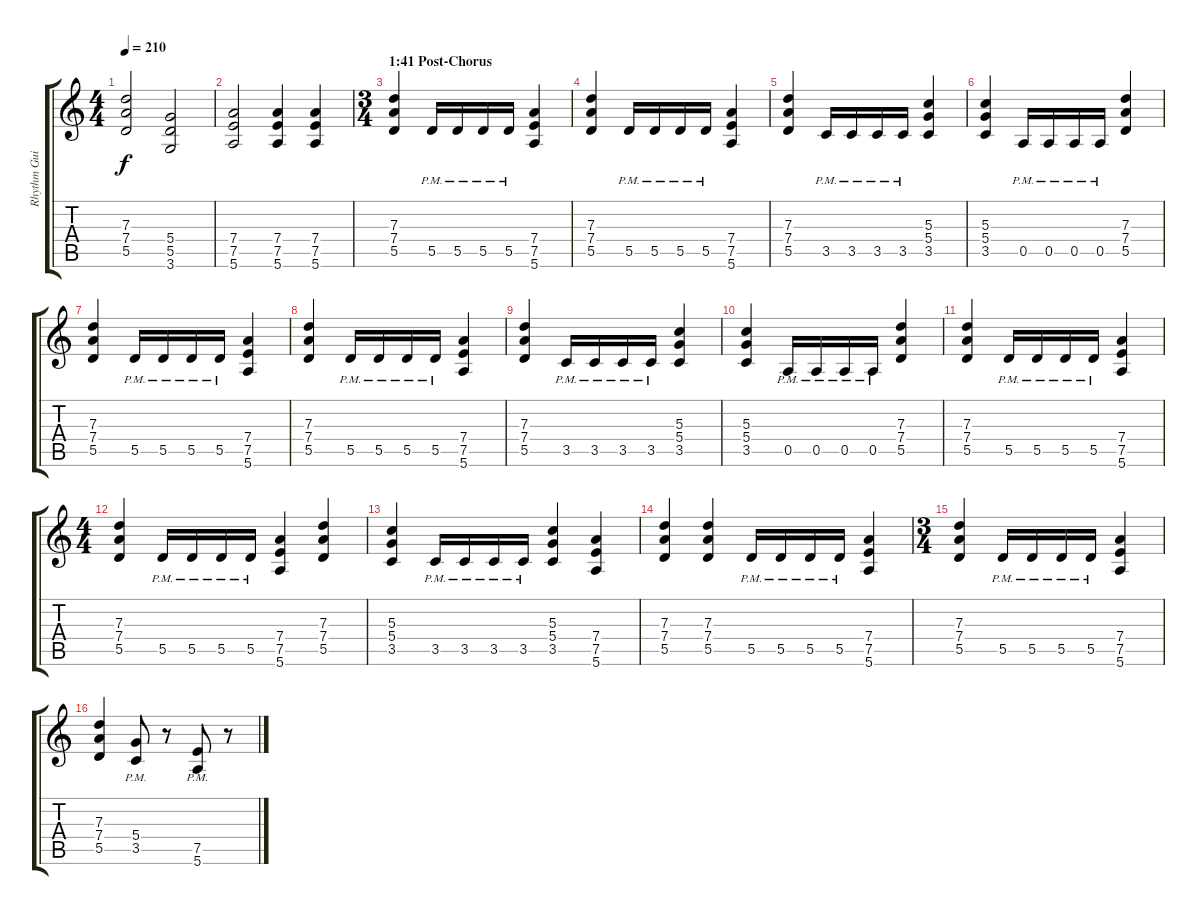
\track ("Rhythm Guitar Right" "Rhythm Gui") {instrument distortionguitar}
\staff {score tabs}
\tuning (E4 B3 G3 D3 A2 E2) {hide}
\ts (4 4)
\tempo 210
\clef g2
\ks c
(7.3 7.4 5.5).2{dy f} (5.4 5.5 3.6).2 |
(7.4 7.5 5.6).2 (7.4 7.5 5.6).4 (7.4 7.5 5.6).4 |
\ts (3 4)
\section ("" "1:41 Post-Chorus")
(7.3 7.4 5.5).4 5.5{pm}.16 5.5{pm}.16 5.5{pm}.16 5.5{pm}.16 (7.4 7.5 5.6).4 |
(7.3 7.4 5.5).4 5.5{pm}.16 5.5{pm}.16 5.5{pm}.16 5.5{pm}.16 (7.4 7.5 5.6).4 |
(7.3 7.4 5.5).4 3.5{pm}.16 3.5{pm}.16 3.5{pm}.16 3.5{pm}.16 (5.3 5.4 3.5).4 |
(5.3 5.4 3.5).4 0.5{pm}.16 0.5{pm}.16 0.5{pm}.16 0.5{pm}.16 (7.3 7.4 5.5).4 |
(7.3 7.4 5.5).4 5.5{pm}.16 5.5{pm}.16 5.5{pm}.16 5.5{pm}.16 (7.4 7.5 5.6).4 |
(7.3 7.4 5.5).4 5.5{pm}.16 5.5{pm}.16 5.5{pm}.16 5.5{pm}.16 (7.4 7.5 5.6).4 |
(7.3 7.4 5.5).4 3.5{pm}.16 3.5{pm}.16 3.5{pm}.16 3.5{pm}.16 (5.3 5.4 3.5).4 |
(5.3 5.4 3.5).4 0.5{pm}.16 0.5{pm}.16 0.5{pm}.16 0.5{pm}.16 (7.3 7.4 5.5).4 |
(7.3 7.4 5.5).4 5.5{pm}.16 5.5{pm}.16 5.5{pm}.16 5.5{pm}.16 (7.4 7.5 5.6).4 |
\ts (4 4)
(7.3 7.4 5.5).4 5.5{pm}.16 5.5{pm}.16 5.5{pm}.16 5.5{pm}.16 (7.4 7.5 5.6).4 (7.3 7.4 5.5).4 |
(5.3 5.4 3.5).4 3.5{pm}.16 3.5{pm}.16 3.5{pm}.16 3.5{pm}.16 (5.3 5.4 3.5).4 (7.4 7.5 5.6).4 |
(7.3 7.4 5.5).4 (7.3 7.4 5.5).4 5.5{pm}.16 5.5{pm}.16 5.5{pm}.16 5.5{pm}.16 (7.4 7.5 5.6).4 |
\ts (3 4)
(7.3 7.4 5.5).4 5.5{pm}.16 5.5{pm}.16 5.5{pm}.16 5.5{pm}.16 (7.4 7.5 5.6).4 |
(7.3 7.4 5.5).4 (5.4{pm} 3.5{pm}).8 r.8 (7.5{pm} 5.6{pm}).8 r.8
